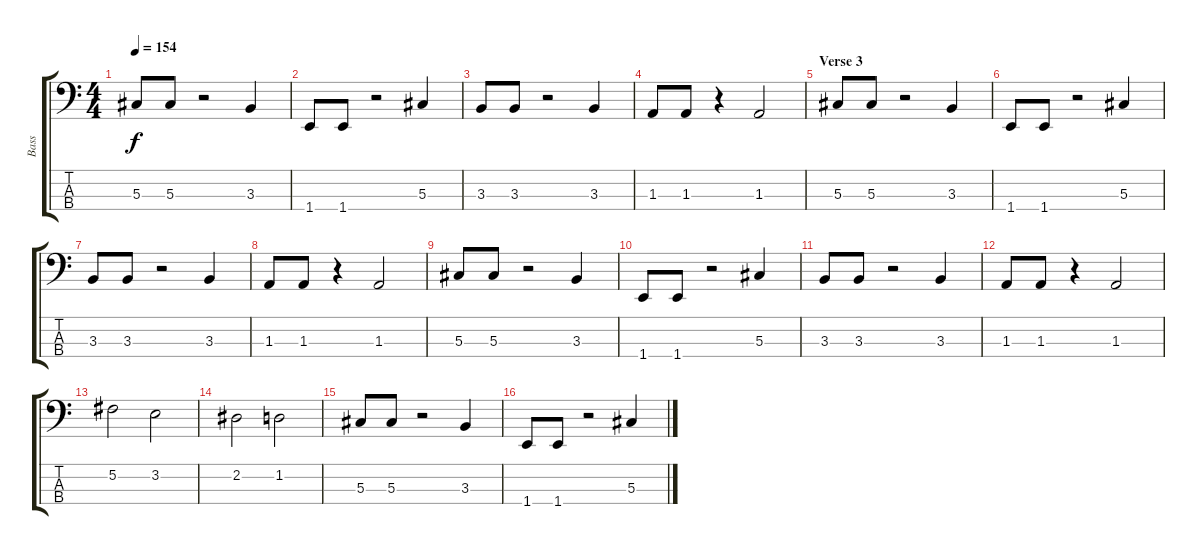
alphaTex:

\track ("Bass" "Bass") {instrument electricbassfinger}
\staff {score tabs}
\tuning (Gb2 Db2 Ab1 Eb1) {hide}
\ts (4 4)
\tempo 154
\clef f4
\ks c
5.3.8{dy f} 5.3.8 r.2 3.3.4 |
1.4.8 1.4.8 r.2 5.3.4 |
3.3.8 3.3.8 r.2 3.3.4 |
1.3.8 1.3.8 r.4 1.3.2 |
\section ("" "Verse 3")
5.3.8 5.3.8 r.2 3.3.4 |
1.4.8 1.4.8 r.2 5.3.4 |
3.3.8 3.3.8 r.2 3.3.4 |
1.3.8 1.3.8 r.4 1.3.2 |
5.3.8 5.3.8 r.2 3.3.4 |
1.4.8 1.4.8 r.2 5.3.4 |
3.3.8 3.3.8 r.2 3.3.4 |
1.3.8 1.3.8 r.4 1.3.2 |
5.2.2 3.2.2 |
2.2.2 1.2.2 |
5.3.8 5.3.8 r.2 3.3.4 |
1.4.8 1.4.8 r.2 5.3.4
